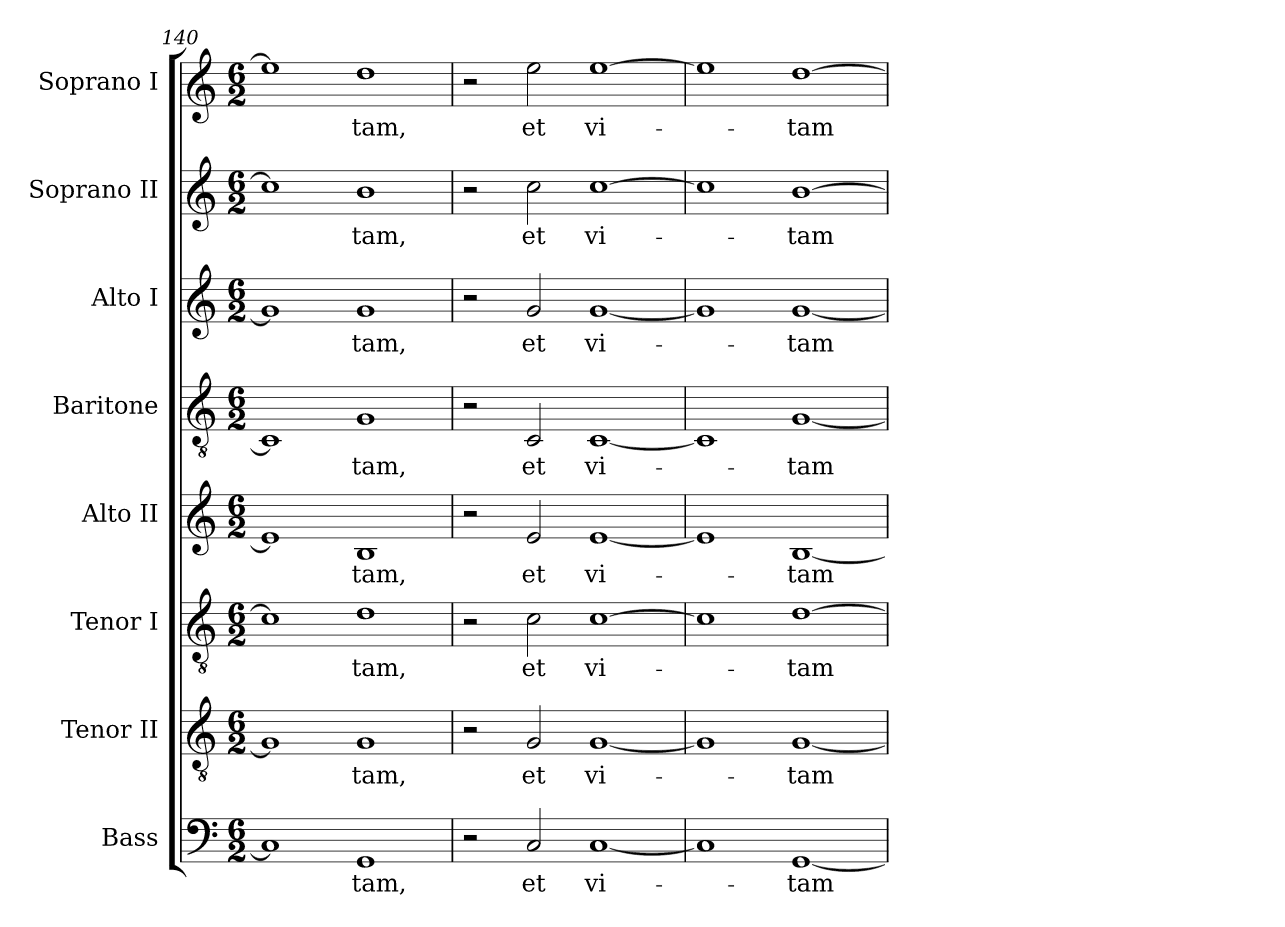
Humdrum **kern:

**kern	**text	**kern	**text	**kern	**text	**kern	**text	**kern	**text	**kern	**text	**kern	**text	**kern	**text
*part8	*part8	*part7	*part7	*part6	*part6	*part5	*part5	*part4	*part4	*part3	*part3	*part2	*part2	*part1	*part1
*staff8	*staff8	*staff7	*staff7	*staff6	*staff6	*staff5	*staff5	*staff4	*staff4	*staff3	*staff3	*staff2	*staff2	*staff1	*staff1
*I"Bass	*	*I"Tenor II	*	*I"Tenor I	*	*I"Alto II	*	*I"Baritone	*	*I"Alto I	*	*I"Soprano II	*	*I"Soprano I	*
*clefF4	*	*clefGv2	*	*clefGv2	*	*clefG2	*	*clefGv2	*	*clefG2	*	*clefG2	*	*clefG2	*
*ITrd7c12	*	*ITrd7c12	*	*ITrd7c12	*	*	*	*ITrd7c12	*	*	*	*	*	*	*
*k[]	*	*k[]	*	*k[]	*	*k[]	*	*k[]	*	*k[]	*	*k[]	*	*k[]	*
*C:	*	*C:	*	*C:	*	*C:	*	*C:	*	*C:	*	*C:	*	*C:	*
*M6/2	*	*M6/2	*	*M6/2	*	*M6/2	*	*M6/2	*	*M6/2	*	*M6/2	*	*M6/2	*
=140	=140	=140	=140	=140	=140	=140	=140	=140	=140	=140	=140	=140	=140	=140	=140
1CCi]	.	1GGi]	.	1Ci]	.	1ei]	.	1CCi]	.	1gi]	.	1cci]	.	1eei]	.
!	!LO:LY:b:color=#000000	!	!	!	!	!	!	!	!	!	!	!	!	!	!
!	!	!	!LO:LY:b:color=#000000	!	!	!	!	!	!	!	!	!	!	!	!
!	!	!	!	!	!LO:LY:b:color=#000000	!	!	!	!	!	!	!	!	!	!
!	!	!	!	!	!	!	!LO:LY:b:color=#000000	!	!	!	!	!	!	!	!
!	!	!	!	!	!	!	!	!	!LO:LY:b:color=#000000	!	!	!	!	!	!
!	!	!	!	!	!	!	!	!	!	!	!LO:LY:b:color=#000000	!	!	!	!
!	!	!	!	!	!	!	!	!	!	!	!	!	!LO:LY:b:color=#000000	!	!
!	!	!	!	!	!	!	!	!	!	!	!	!	!	!	!LO:LY:b:color=#000000
1GGGi	-tam,	1GGi	-tam,	1Di	-tam,	1Bi	-tam,	1GGi	-tam,	1gi	-tam,	1bi	-tam,	1ddi	-tam,
=141	=141	=141	=141	=141	=141	=141	=141	=141	=141	=141	=141	=141	=141	=141	=141
2r	.	2r	.	2r	.	2r	.	2r	.	2r	.	2r	.	2r	.
!	!LO:LY:b:color=#000000	!	!	!	!	!	!	!	!	!	!	!	!	!	!
!	!	!	!LO:LY:b:color=#000000	!	!	!	!	!	!	!	!	!	!	!	!
!	!	!	!	!	!LO:LY:b:color=#000000	!	!	!	!	!	!	!	!	!	!
!	!	!	!	!	!	!	!LO:LY:b:color=#000000	!	!	!	!	!	!	!	!
!	!	!	!	!	!	!	!	!	!LO:LY:b:color=#000000	!	!	!	!	!	!
!	!	!	!	!	!	!	!	!	!	!	!LO:LY:b:color=#000000	!	!	!	!
!	!	!	!	!	!	!	!	!	!	!	!	!	!LO:LY:b:color=#000000	!	!
!	!	!	!	!	!	!	!	!	!	!	!	!	!	!	!LO:LY:b:color=#000000
2CCi/	et	2GGi/	et	2Ci\	et	2ei/	et	2CCi/	et	2gi/	et	2cci\	et	2eei\	et
!	!LO:LY:b:color=#000000	!	!	!	!	!	!	!	!	!	!	!	!	!	!
!	!	!	!LO:LY:b:color=#000000	!	!	!	!	!	!	!	!	!	!	!	!
!	!	!	!	!	!LO:LY:b:color=#000000	!	!	!	!	!	!	!	!	!	!
!	!	!	!	!	!	!	!LO:LY:b:color=#000000	!	!	!	!	!	!	!	!
!	!	!	!	!	!	!	!	!	!LO:LY:b:color=#000000	!	!	!	!	!	!
!	!	!	!	!	!	!	!	!	!	!	!LO:LY:b:color=#000000	!	!	!	!
!	!	!	!	!	!	!	!	!	!	!	!	!	!LO:LY:b:color=#000000	!	!
!	!	!	!	!	!	!	!	!	!	!	!	!	!	!	!LO:LY:b:color=#000000
[<1CCi	vi-	[<1GGi	vi-	[>1Ci	vi-	[<1ei	vi-	[<1CCi	vi-	[<1gi	vi-	[>1cci	vi-	[>1eei	vi-
=142	=142	=142	=142	=142	=142	=142	=142	=142	=142	=142	=142	=142	=142	=142	=142
1CCi]	.	1GGi]	.	1Ci]	.	1ei]	.	1CCi]	.	1gi]	.	1cci]	.	1eei]	.
!	!LO:LY:b:color=#000000	!	!	!	!	!	!	!	!	!	!	!	!	!	!
!	!	!	!LO:LY:b:color=#000000	!	!	!	!	!	!	!	!	!	!	!	!
!	!	!	!	!	!LO:LY:b:color=#000000	!	!	!	!	!	!	!	!	!	!
!	!	!	!	!	!	!	!LO:LY:b:color=#000000	!	!	!	!	!	!	!	!
!	!	!	!	!	!	!	!	!	!LO:LY:b:color=#000000	!	!	!	!	!	!
!	!	!	!	!	!	!	!	!	!	!	!LO:LY:b:color=#000000	!	!	!	!
!	!	!	!	!	!	!	!	!	!	!	!	!	!LO:LY:b:color=#000000	!	!
!	!	!	!	!	!	!	!	!	!	!	!	!	!	!	!LO:LY:b:color=#000000
[<1GGGi	-tam	[<1GGi	-tam	[>1Di	-tam	[<1Bi	-tam	[<1GGi	-tam	[<1gi	-tam	[>1bi	-tam	[>1ddi	-tam
=	=	=	=	=	=	=	=	=	=	=	=	=	=	=	=
*-	*-	*-	*-	*-	*-	*-	*-	*-	*-	*-	*-	*-	*-	*-	*-
